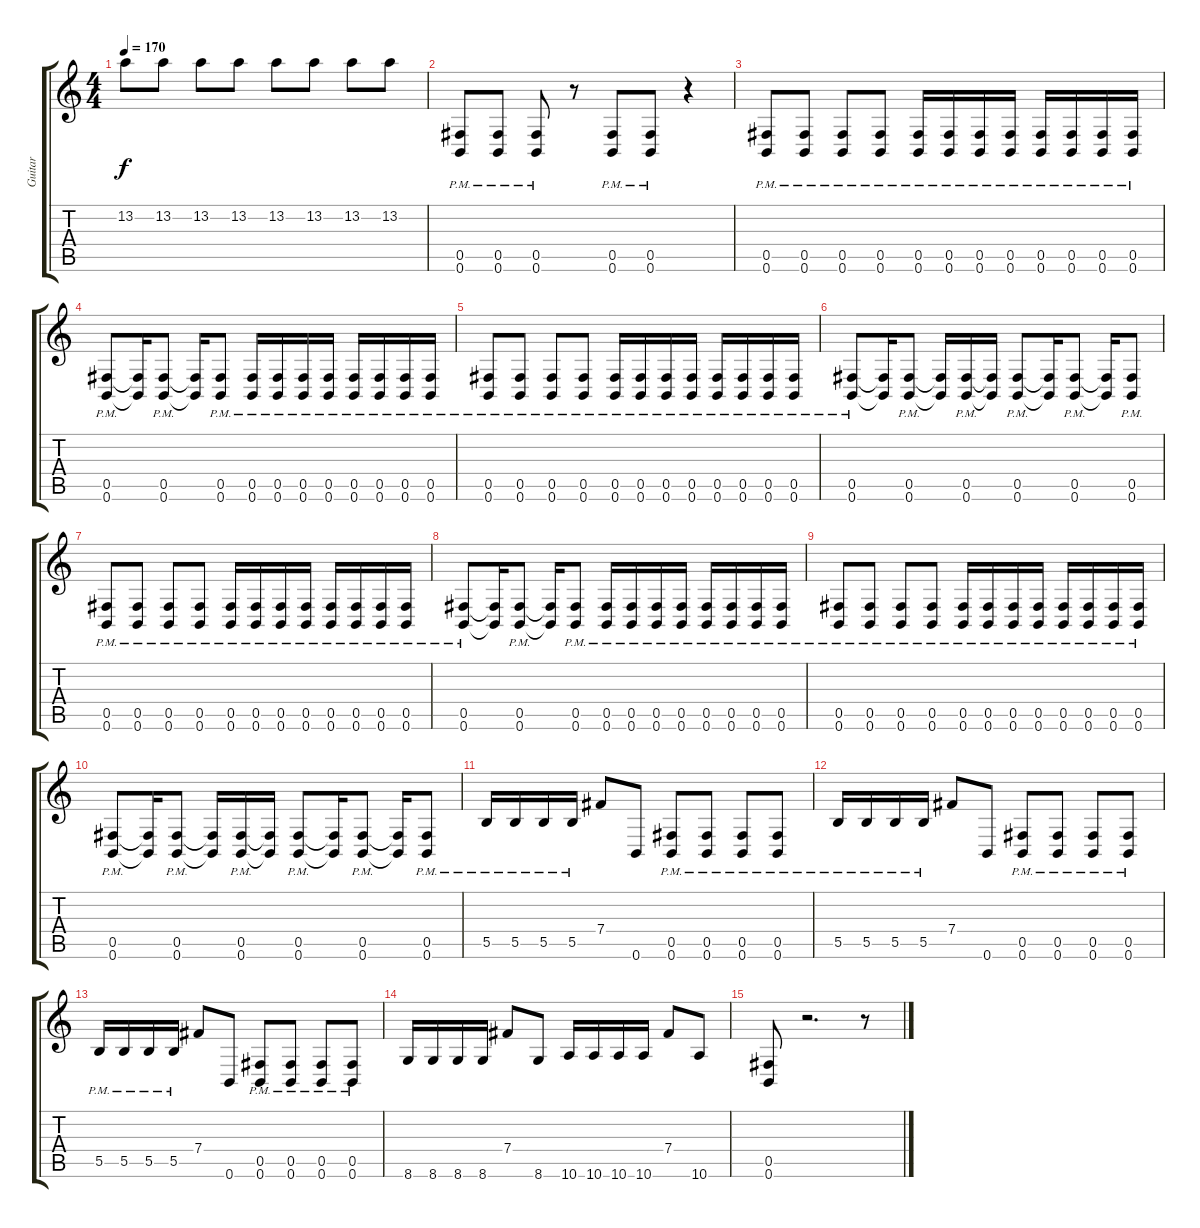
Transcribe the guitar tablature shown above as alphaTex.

\track ("Guitar" "Guitar") {instrument distortionguitar}
\staff {score tabs}
\tuning (Db4 Ab3 E3 B2 Gb2 B1) {hide}
\ts (4 4)
\tempo 170
\clef g2
\ks c
13.2{t}.8{dy f} 13.2.8 13.2.8 13.2.8 13.2.8 13.2.8 13.2.8 13.2.8 |
(0.5{pm} 0.6{pm}).8 (0.5{pm} 0.6{pm}).8 (0.5{pm} 0.6{pm}).8 r.8 (0.5{pm} 0.6{pm}).8 (0.5{pm} 0.6{pm}).8 r.4 |
(0.5{pm} 0.6{pm}).8 (0.5{pm} 0.6{pm}).8 (0.5{pm} 0.6{pm}).8 (0.5{pm} 0.6{pm}).8 (0.5{pm} 0.6{pm}).16 (0.5{pm} 0.6{pm}).16 (0.5{pm} 0.6{pm}).16 (0.5{pm} 0.6{pm}).16 (0.5{pm} 0.6{pm}).16 (0.5{pm} 0.6{pm}).16 (0.5{pm} 0.6{pm}).16 (0.5{pm} 0.6{pm}).16 |
(0.5{pm} 0.6{pm}).8 (0.5{t} 0.6{t}).16 (0.5{pm} 0.6{pm}).8 (0.5{t} 0.6{t}).16 (0.5{pm} 0.6{pm}).8 (0.5{pm} 0.6{pm}).16 (0.5{pm} 0.6{pm}).16 (0.5{pm} 0.6{pm}).16 (0.5{pm} 0.6{pm}).16 (0.5{pm} 0.6{pm}).16 (0.5{pm} 0.6{pm}).16 (0.5{pm} 0.6{pm}).16 (0.5{pm} 0.6{pm}).16 |
(0.5{pm} 0.6{pm}).8 (0.5{pm} 0.6{pm}).8 (0.5{pm} 0.6{pm}).8 (0.5{pm} 0.6{pm}).8 (0.5{pm} 0.6{pm}).16 (0.5{pm} 0.6{pm}).16 (0.5{pm} 0.6{pm}).16 (0.5{pm} 0.6{pm}).16 (0.5{pm} 0.6{pm}).16 (0.5{pm} 0.6{pm}).16 (0.5{pm} 0.6{pm}).16 (0.5{pm} 0.6{pm}).16 |
(0.5{pm} 0.6{pm}).8 (0.5{t} 0.6{t}).16 (0.5{pm} 0.6{pm}).8 (0.5{t} 0.6{t}).16 (0.5{pm} 0.6{pm}).16 (0.5{t} 0.6{t}).16 (0.5{pm} 0.6{pm}).8 (0.5{t} 0.6{t}).16 (0.5{pm} 0.6{pm}).8 (0.5{t} 0.6{t}).16 (0.5{pm} 0.6{pm}).8 |
(0.5{pm} 0.6{pm}).8 (0.5{pm} 0.6{pm}).8 (0.5{pm} 0.6{pm}).8 (0.5{pm} 0.6{pm}).8 (0.5{pm} 0.6{pm}).16 (0.5{pm} 0.6{pm}).16 (0.5{pm} 0.6{pm}).16 (0.5{pm} 0.6{pm}).16 (0.5{pm} 0.6{pm}).16 (0.5{pm} 0.6{pm}).16 (0.5{pm} 0.6{pm}).16 (0.5{pm} 0.6{pm}).16 |
(0.5{pm} 0.6{pm}).8 (0.5{t} 0.6{t}).16 (0.5{pm} 0.6{pm}).8 (0.5{t} 0.6{t}).16 (0.5{pm} 0.6{pm}).8 (0.5{pm} 0.6{pm}).16 (0.5{pm} 0.6{pm}).16 (0.5{pm} 0.6{pm}).16 (0.5{pm} 0.6{pm}).16 (0.5{pm} 0.6{pm}).16 (0.5{pm} 0.6{pm}).16 (0.5{pm} 0.6{pm}).16 (0.5{pm} 0.6{pm}).16 |
(0.5{pm} 0.6{pm}).8 (0.5{pm} 0.6{pm}).8 (0.5{pm} 0.6{pm}).8 (0.5{pm} 0.6{pm}).8 (0.5{pm} 0.6{pm}).16 (0.5{pm} 0.6{pm}).16 (0.5{pm} 0.6{pm}).16 (0.5{pm} 0.6{pm}).16 (0.5{pm} 0.6{pm}).16 (0.5{pm} 0.6{pm}).16 (0.5{pm} 0.6{pm}).16 (0.5{pm} 0.6{pm}).16 |
(0.5{pm} 0.6{pm}).8 (0.5{t} 0.6{t}).16 (0.5{pm} 0.6{pm}).8 (0.5{t} 0.6{t}).16 (0.5{pm} 0.6{pm}).16 (0.5{t} 0.6{t}).16 (0.5{pm} 0.6{pm}).8 (0.5{t} 0.6{t}).16 (0.5{pm} 0.6{pm}).8 (0.5{t} 0.6{t}).16 (0.5{pm} 0.6{pm}).8 |
5.5{pm}.16 5.5{pm}.16 5.5{pm}.16 5.5{pm}.16 7.4.8 0.6.8 (0.5{pm} 0.6{pm}).8 (0.5{pm} 0.6{pm}).8 (0.5{pm} 0.6{pm}).8 (0.5{pm} 0.6{pm}).8 |
5.5{pm}.16 5.5{pm}.16 5.5{pm}.16 5.5{pm}.16 7.4.8 0.6.8 (0.5{pm} 0.6{pm}).8 (0.5{pm} 0.6{pm}).8 (0.5{pm} 0.6{pm}).8 (0.5{pm} 0.6{pm}).8 |
5.5{pm}.16 5.5{pm}.16 5.5{pm}.16 5.5{pm}.16 7.4.8 0.6.8 (0.5{pm} 0.6{pm}).8 (0.5{pm} 0.6{pm}).8 (0.5{pm} 0.6{pm}).8 (0.5{pm} 0.6{pm}).8 |
8.6.16 8.6.16 8.6.16 8.6.16 7.4.8 8.6.8 10.6.16 10.6.16 10.6.16 10.6.16 7.4.8 10.6.8 |
(0.5 0.6).8 r.2{d} r.8
